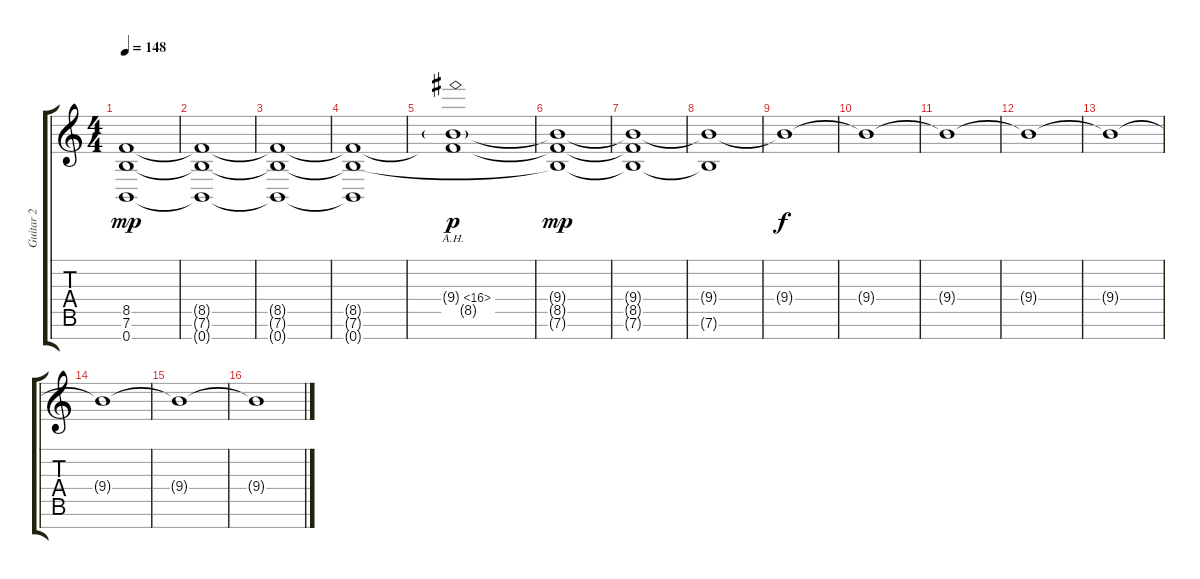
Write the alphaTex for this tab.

\track ("Guitar 2" "Guitar 2") {instrument overdrivenguitar}
\staff {score tabs}
\tuning (E4 B3 G3 D3 A2 E2 B1) {hide}
\ts (4 4)
\tempo 148
\clef g2
\ks c
(8.5{t} 7.6{t} 0.7{t}).1{dy mp} |
(8.5{t} 7.6{t} 0.7{t}).1 |
(8.5{t} 7.6{t} 0.7{t}).1 |
(8.5{t} 7.6{t} 0.7{t}).1{volume 7} |
(9.4{ah 7 g} 8.5{t}).1{dy p} |
(9.4{t} 8.5{t} 7.6{t}).1{dy mp} |
(9.4{t} 8.5{t} 7.6{t}).1 |
(9.4{t} 7.6{t}).1 |
9.4{t}.1{dy f} |
9.4{t}.1 |
9.4{t}.1 |
9.4{t}.1 |
9.4{t}.1 |
9.4{t}.1 |
9.4{t}.1 |
9.4{t}.1
